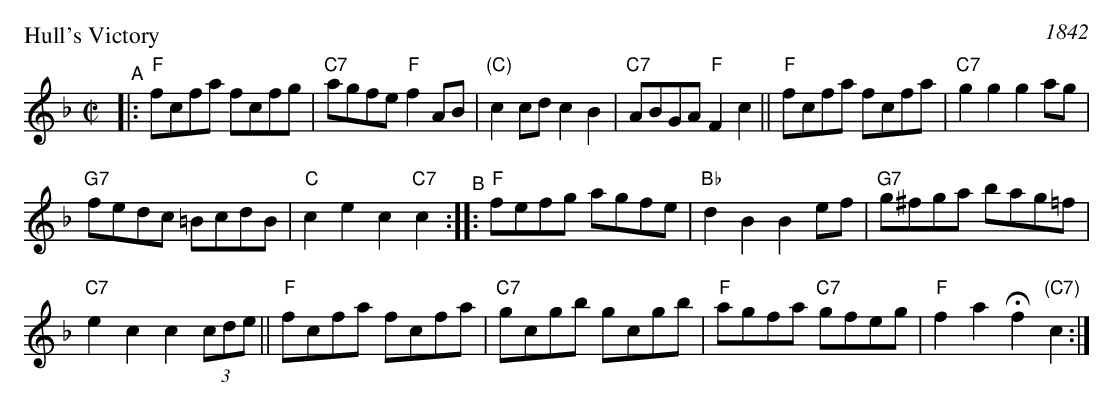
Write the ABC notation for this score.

X:1
P: Hull's Victory
O: 1842
M: C|
L: 1/8
K: F
"^A"\
|:"F"fcfa fcfg | "C7"agfe "F"f2AB | "(C)"c2cd c2B2 | "C7"ABGA "F"F2c2 || "F"fcfa fcfa | "C7"g2g2 g2ag |
"G7"fedc =BcdB | "C"c2e2 c2"C7"c2 "^B":: "F"fefg agfe | "Bb"d2B2 B2ef | "G7"g^fga bag=f |
"C7"e2c2 c2 (3cde || "F"fcfa fcfa | "C7"gcgb gcgb | "F"agfa "C7"gfeg | "F"f2a2 Hf2 "(C7)"c2 :|
